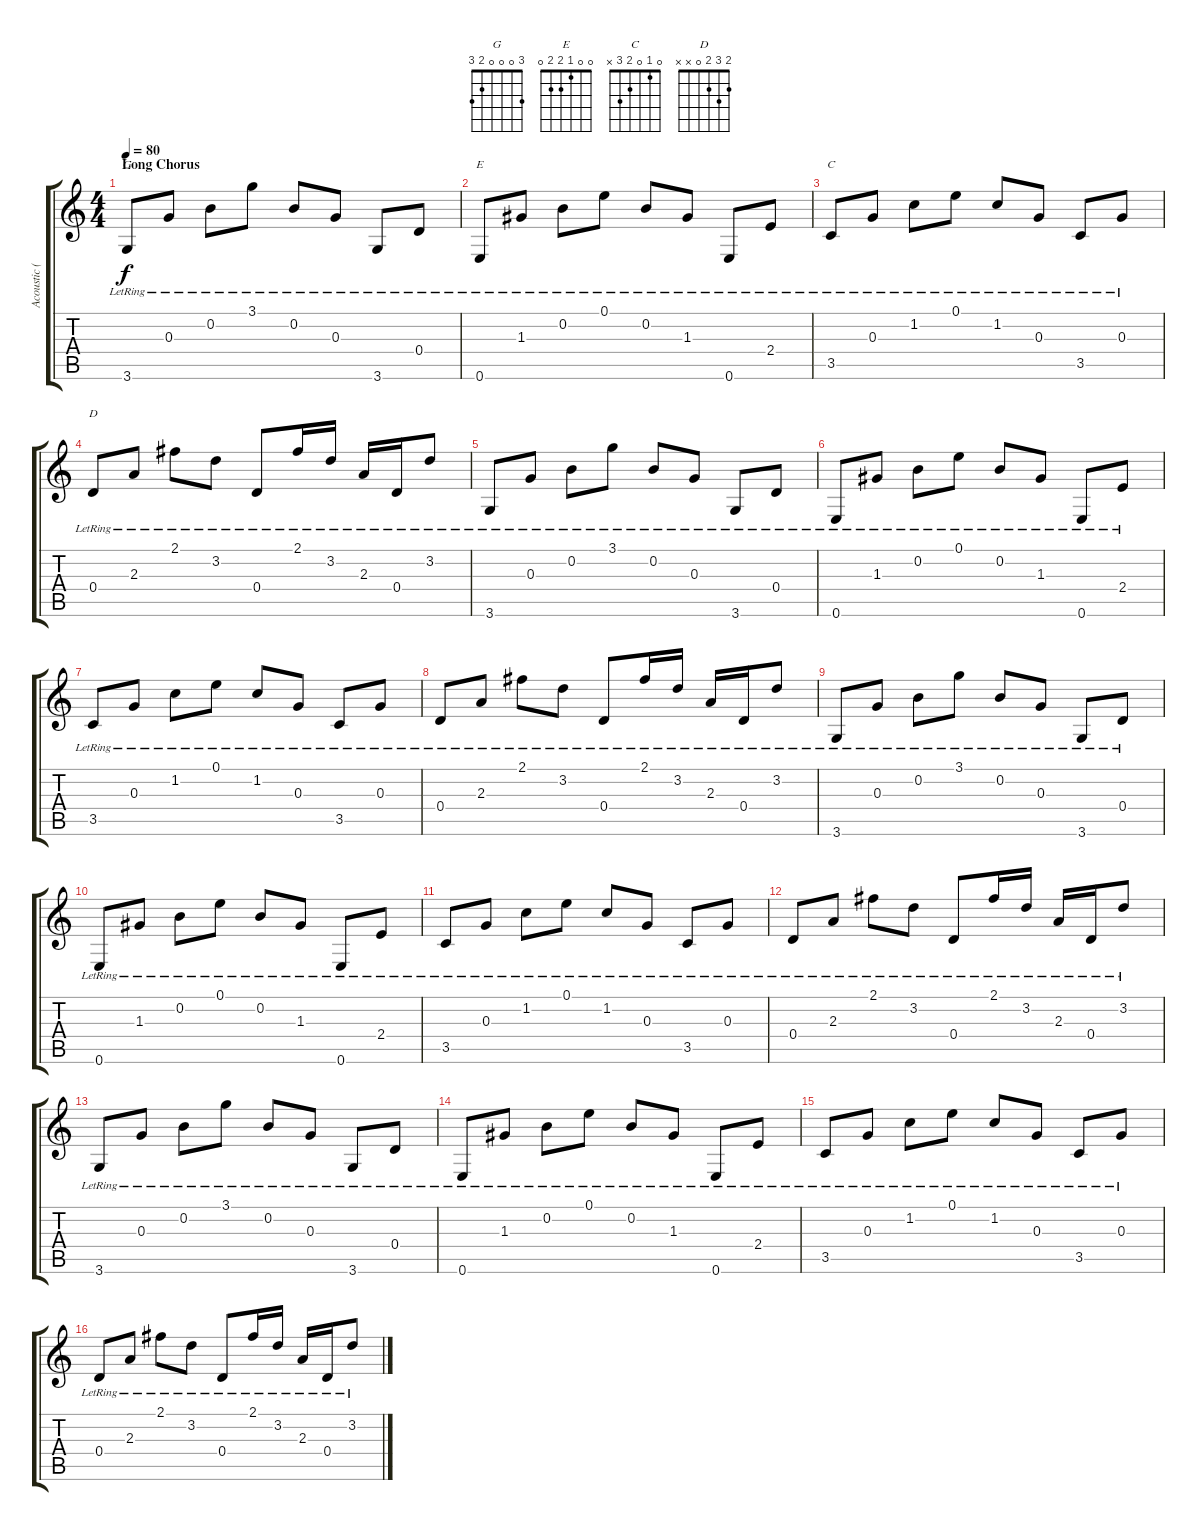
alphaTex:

\track ("Acoustic (12 Strings)" "Acoustic (") {instrument acousticguitarsteel}
\staff {score tabs}
\tuning (E4 B3 G3 D3 A2 E2) {hide}
\chord ("G" 3 0 0 0 2 3)
\chord ("E" 0 0 1 2 2 0)
\chord ("C" 0 1 0 2 3 x)
\chord ("D" 2 3 2 0 x x)
\ts (4 4)
\section ("" "Long Chorus")
\tempo 80
\clef g2
\ks c
3.6{lr}.8{ch "G" dy f} 0.3{lr}.8 0.2{lr}.8 3.1{lr}.8 0.2{lr}.8 0.3{lr}.8 3.6{lr}.8 0.4{lr}.8 |
0.6{lr}.8{ch "E"} 1.3{lr}.8 0.2{lr}.8 0.1{lr}.8 0.2{lr}.8 1.3{lr}.8 0.6{lr}.8 2.4{lr}.8 |
3.5{lr}.8{ch "C"} 0.3{lr}.8 1.2{lr}.8 0.1{lr}.8 1.2{lr}.8 0.3{lr}.8 3.5{lr}.8 0.3{lr}.8 |
0.4{lr}.8{ch "D"} 2.3{lr}.8 2.1{lr}.8 3.2{lr}.8 0.4{lr}.8 2.1{lr}.16 3.2{lr}.16 2.3{lr}.16 0.4{lr}.16 3.2{lr}.8 |
3.6{lr}.8 0.3{lr}.8 0.2{lr}.8 3.1{lr}.8 0.2{lr}.8 0.3{lr}.8 3.6{lr}.8 0.4{lr}.8 |
0.6{lr}.8 1.3{lr}.8 0.2{lr}.8 0.1{lr}.8 0.2{lr}.8 1.3{lr}.8 0.6{lr}.8 2.4{lr}.8 |
3.5{lr}.8 0.3{lr}.8 1.2{lr}.8 0.1{lr}.8 1.2{lr}.8 0.3{lr}.8 3.5{lr}.8 0.3{lr}.8 |
0.4{lr}.8 2.3{lr}.8 2.1{lr}.8 3.2{lr}.8 0.4{lr}.8 2.1{lr}.16 3.2{lr}.16 2.3{lr}.16 0.4{lr}.16 3.2{lr}.8 |
3.6{lr}.8 0.3{lr}.8 0.2{lr}.8 3.1{lr}.8 0.2{lr}.8 0.3{lr}.8 3.6{lr}.8 0.4{lr}.8 |
0.6{lr}.8 1.3{lr}.8 0.2{lr}.8 0.1{lr}.8 0.2{lr}.8 1.3{lr}.8 0.6{lr}.8 2.4{lr}.8 |
3.5{lr}.8 0.3{lr}.8 1.2{lr}.8 0.1{lr}.8 1.2{lr}.8 0.3{lr}.8 3.5{lr}.8 0.3{lr}.8 |
0.4{lr}.8 2.3{lr}.8 2.1{lr}.8 3.2{lr}.8 0.4{lr}.8 2.1{lr}.16 3.2{lr}.16 2.3{lr}.16 0.4{lr}.16 3.2{lr}.8 |
3.6{lr}.8 0.3{lr}.8 0.2{lr}.8 3.1{lr}.8 0.2{lr}.8 0.3{lr}.8 3.6{lr}.8 0.4{lr}.8 |
0.6{lr}.8 1.3{lr}.8 0.2{lr}.8 0.1{lr}.8 0.2{lr}.8 1.3{lr}.8 0.6{lr}.8 2.4{lr}.8 |
3.5{lr}.8 0.3{lr}.8 1.2{lr}.8 0.1{lr}.8 1.2{lr}.8 0.3{lr}.8 3.5{lr}.8 0.3{lr}.8 |
0.4{lr}.8 2.3{lr}.8 2.1{lr}.8 3.2{lr}.8 0.4{lr}.8 2.1{lr}.16 3.2{lr}.16 2.3{lr}.16 0.4{lr}.16 3.2{lr}.8
